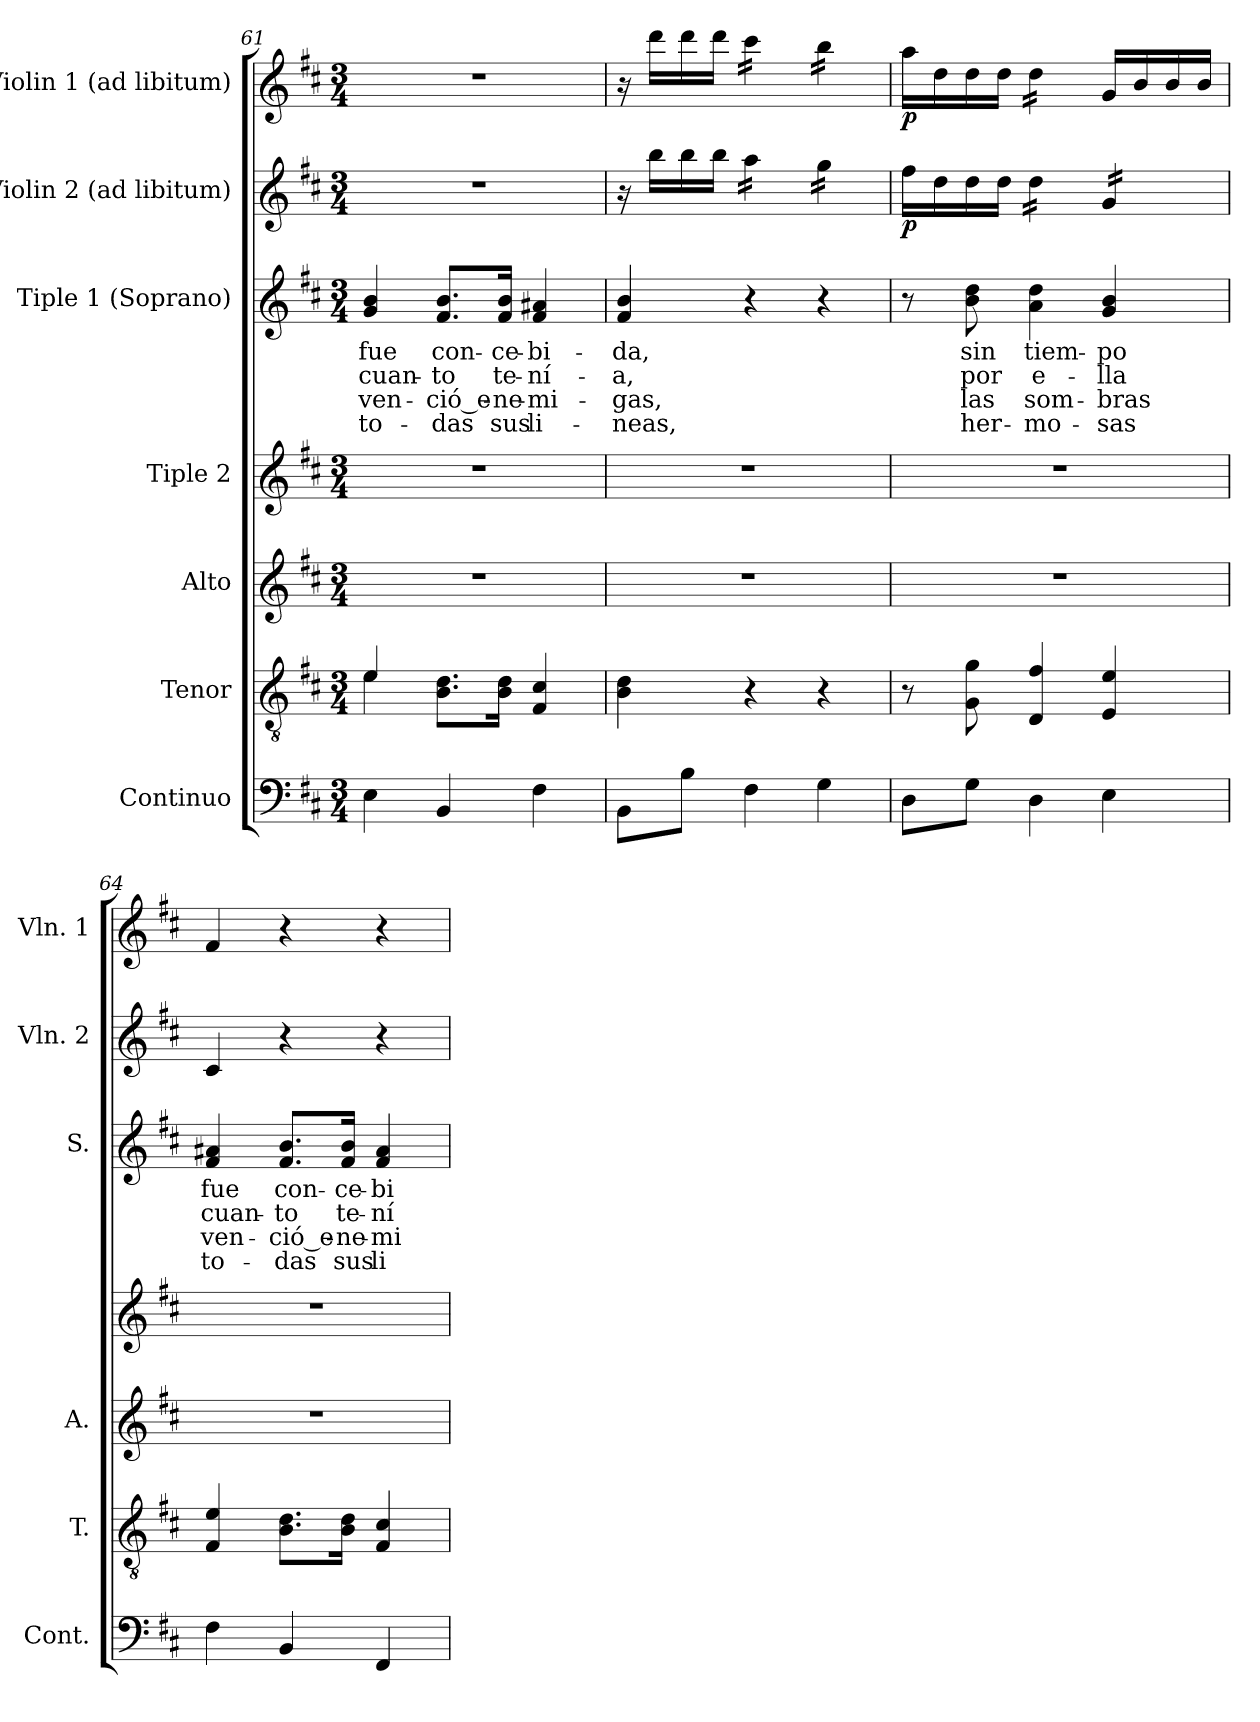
**kern	**kern	**kern	**kern	**kern	**text	**text	**text	**text	**kern	**dynam	**kern	**dynam
*part7	*part6	*part5	*part4	*part3	*part3	*part3	*part3	*part3	*part2	*part2	*part1	*part1
*staff7	*staff6	*staff5	*staff4	*staff3	*staff3	*staff3	*staff3	*staff3	*staff2	*staff2	*staff1	*staff1
*I"Continuo	*I"Tenor	*I"Alto	*I"Tiple 2	*I"Tiple 1 (Soprano)	*	*	*	*	*I"Violin 2 (ad libitum)	*	*I"Violin 1 (ad libitum)	*
*I'Cont.	*I'T.	*I'A.	*	*I'S.	*	*	*	*	*I'Vln. 2	*	*I'Vln. 1	*
*clefF4	*clefGv2	*clefG2	*clefG2	*clefG2	*	*	*	*	*clefG2	*	*clefG2	*
*	*ITrd7c12	*	*	*	*	*	*	*	*	*	*	*
*k[f#c#]	*k[f#c#]	*k[f#c#]	*k[f#c#]	*k[f#c#]	*	*	*	*	*k[f#c#]	*	*k[f#c#]	*
*D:	*D:	*D:	*D:	*D:	*	*	*	*	*D:	*	*D:	*
*M3/4	*M3/4	*M3/4	*M3/4	*M3/4	*	*	*	*	*M3/4	*	*M3/4	*
=61	=61	=61	=61	=61	=61	=61	=61	=61	=61	=61	=61	=61
*	*^	*	*	*	*	*	*	*	*	*	*	*
!	!	!	!LO:N:vis=1	!LO:N:vis=1	!	!	!	!	!	!	!	!	!
!	!	!	!	!	!	!LO:LY:b:color=#000000	!LO:LY:b:color=#000000	!LO:LY:b:color=#000000	!LO:LY:b:color=#000000	!LO:N:vis=1	!	!LO:N:vis=1	!
4Ei\	4Ei/	4Ei\	2.r	2.r	4gi/ 4bi	fue	cuan-	ven-	to-	2.r	.	2.r	.
!	!	!	!	!	!	!LO:LY:b:color=#000000	!LO:LY:b:color=#000000	!LO:LY:b:color=#000000	!LO:LY:b:color=#000000	!	!	!	!
4BBi/	8.BBi\ 8.Di\L	4ryy	.	.	8.f#i/ 8.bi/L	con-	-to	-ció_e-	-das	.	.	.	.
!	!	!	!	!	!	!LO:LY:b:color=#000000	!LO:LY:b:color=#000000	!LO:LY:b:color=#000000	!LO:LY:b:color=#000000	!	!	!	!
.	16BBi\ 16Di\Jk	.	.	.	16f#i/ 16bi/Jk	-ce-	te-	-ne-	sus	.	.	.	.
!	!	!	!	!	!	!LO:LY:b:color=#000000	!LO:LY:b:color=#000000	!LO:LY:b:color=#000000	!LO:LY:b:color=#000000	!	!	!	!
4F#i\	4FF#i/ 4C#i	4ryy	.	.	4f#i/ 4a#Xi	-bi-	-ní-	-mi-	li-	.	.	.	.
=62	=62	=62	=62	=62	=62	=62	=62	=62	=62	=62	=62	=62	=62
!	!	!	!LO:N:vis=1	!LO:N:vis=1	!	!	!	!	!	!	!	!	!
*	*v	*v	*	*	*	*	*	*	*	*	*	*	*
*	*^	*	*	*	*	*	*	*	*	*	*	*
!	!	!	!	!	!	!LO:LY:b:color=#000000	!LO:LY:b:color=#000000	!LO:LY:b:color=#000000	!LO:LY:b:color=#000000	!	!	!	!
*	*v	*v	*	*	*	*	*	*	*	*	*	*	*
8BBi\L	4BBi\ 4Di	2.r	2.r	4f#i/ 4bi	-da,	-a,	-gas,	-neas,	16r	.	16r	.
.	.	.	.	.	.	.	.	.	16bbi\LL	.	16dddi\LL	.
8Bi\J	.	.	.	.	.	.	.	.	16bbi\	.	16dddi\	.
.	.	.	.	.	.	.	.	.	16bbi\JJ	.	16dddi\JJ	.
*	*	*	*	*	*	*	*	*	*tremolo	*	*	*
*	*	*	*	*	*	*	*	*	*	*	*tremolo	*
4F#i\	4r	.	.	4r	.	.	.	.	16aai\LL	.	16ccc#i\LL	.
.	.	.	.	.	.	.	.	.	16aai\	.	16ccc#i\	.
.	.	.	.	.	.	.	.	.	16aai\	.	16ccc#i\	.
.	.	.	.	.	.	.	.	.	16aai\JJ	.	16ccc#i\JJ	.
4Gi\	4r	.	.	4r	.	.	.	.	16ggi\LL	.	16bbi\LL	.
.	.	.	.	.	.	.	.	.	16ggi\	.	16bbi\	.
.	.	.	.	.	.	.	.	.	16ggi\	.	16bbi\	.
.	.	.	.	.	.	.	.	.	16ggi\JJ	.	16bbi\JJ	.
*	*	*	*	*	*	*	*	*	*	*	*Xtremolo	*
*	*	*	*	*	*	*	*	*	*Xtremolo	*	*	*
!!LO:PB:g=z
=63	=63	=63	=63	=63	=63	=63	=63	=63	=63	=63	=63	=63
!	!	!LO:N:vis=1	!LO:N:vis=1	!	!	!	!	!	!	!	!	!
8Di\L	8r	2.r	2.r	8r	.	.	.	.	16ff#i\LL	p	16aai\LL	p
.	.	.	.	.	.	.	.	.	16ddi\	.	16ddi\	.
!	!	!	!	!	!LO:LY:b:color=#000000	!LO:LY:b:color=#000000	!LO:LY:b:color=#000000	!LO:LY:b:color=#000000	!	!	!	!
8Gi\J	8GGi\ 8Gi	.	.	8bi\ 8ddi	sin	por	las	her-	16ddi\	.	16ddi\	.
.	.	.	.	.	.	.	.	.	16ddi\JJ	.	16ddi\JJ	.
!	!	!	!	!	!LO:LY:b:color=#000000	!LO:LY:b:color=#000000	!LO:LY:b:color=#000000	!LO:LY:b:color=#000000	!	!	!	!
*	*	*	*	*	*	*	*	*	*tremolo	*	*	*
*	*	*	*	*	*	*	*	*	*	*	*tremolo	*
4Di\	4DDi/ 4F#i	.	.	4ai\ 4ddi	tiem-	e-	som-	-mo-	16ddi\LL	.	16ddi\LL	.
.	.	.	.	.	.	.	.	.	16ddi\	.	16ddi\	.
.	.	.	.	.	.	.	.	.	16ddi\	.	16ddi\	.
.	.	.	.	.	.	.	.	.	16ddi\JJ	.	16ddi\JJ	.
*	*	*	*	*	*	*	*	*	*	*	*Xtremolo	*
!	!	!	!	!	!LO:LY:b:color=#000000	!LO:LY:b:color=#000000	!LO:LY:b:color=#000000	!LO:LY:b:color=#000000	!	!	!	!
4Ei\	4EEi/ 4Ei	.	.	4gi/ 4bi	-po	-lla	-bras	-sas	16gi/LL	.	16gi/LL	.
.	.	.	.	.	.	.	.	.	16gi/	.	16bi/	.
.	.	.	.	.	.	.	.	.	16gi/	.	16bi/	.
.	.	.	.	.	.	.	.	.	16gi/JJ	.	16bi/JJ	.
*	*	*	*	*	*	*	*	*	*Xtremolo	*	*	*
=64	=64	=64	=64	=64	=64	=64	=64	=64	=64	=64	=64	=64
!	!	!LO:N:vis=1	!LO:N:vis=1	!	!	!	!	!	!	!	!	!
!	!	!	!	!	!LO:LY:b:color=#000000	!LO:LY:b:color=#000000	!LO:LY:b:color=#000000	!LO:LY:b:color=#000000	!	!	!	!
4F#i\	4FF#i/ 4Ei	2.r	2.r	4f#i/ 4a#Xi	fue	cuan-	ven-	to-	4c#i/	.	4f#i/	.
!	!	!	!	!	!LO:LY:b:color=#000000	!LO:LY:b:color=#000000	!LO:LY:b:color=#000000	!LO:LY:b:color=#000000	!	!	!	!
4BBi/	8.BBi\ 8.Di\L	.	.	8.f#i/ 8.bi/L	con-	-to	-ció_e-	-das	4r	.	4r	.
!	!	!	!	!	!LO:LY:b:color=#000000	!LO:LY:b:color=#000000	!LO:LY:b:color=#000000	!LO:LY:b:color=#000000	!	!	!	!
.	16BBi\ 16Di\Jk	.	.	16f#i/ 16bi/Jk	-ce-	te-	-ne-	sus	.	.	.	.
!	!	!	!	!	!LO:LY:b:color=#000000	!LO:LY:b:color=#000000	!LO:LY:b:color=#000000	!LO:LY:b:color=#000000	!	!	!	!
4FF#i/	4FF#i/ 4C#i	.	.	4f#i/ 4a#i	-bi-	-ní	-mi-	li-	4r	.	4r	.
=	=	=	=	=	=	=	=	=	=	=	=	=
*-	*-	*-	*-	*-	*-	*-	*-	*-	*-	*-	*-	*-
